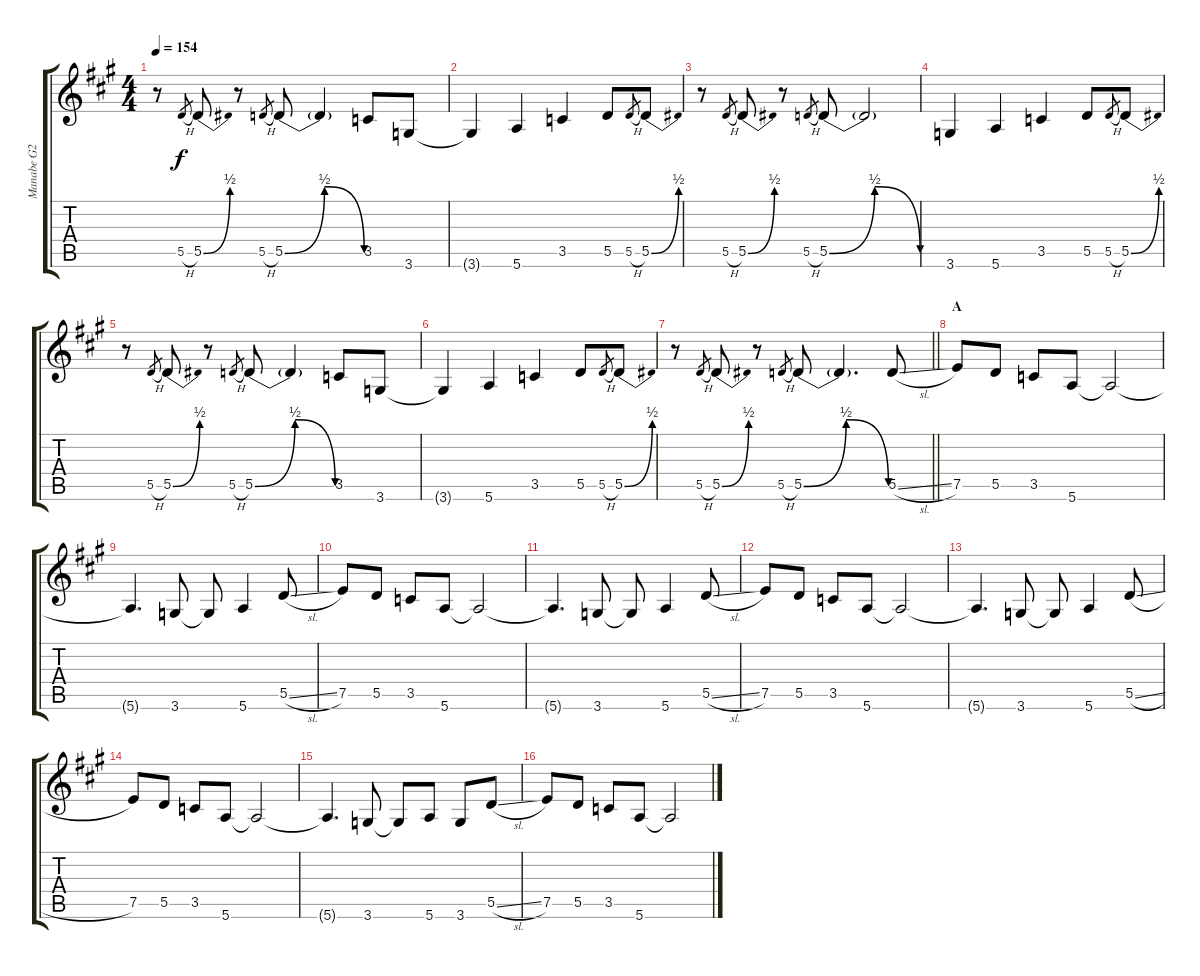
\track ("Manabe G2" "Manabe G2") {instrument overdrivenguitar}
\staff {score tabs}
\tuning (E4 B3 G3 D3 A2 E2) {hide}
\ts (4 4)
\tempo 154
\clef g2
\ks a
r.8{dy f} 5.5{h}.8{gr} 5.5{be (bend 0 0 60 2)}.8 r.8 5.5{h}.8{gr} 5.5{be (bendrelease 0 0 15 2 46 2 60 0)}.8 5.5{t}.4 3.5.8 3.6.8 |
3.6{t}.4 5.6.4 3.5.4 5.5.8 5.5{h}.8{gr} 5.5{be (bend 0 0 60 2)}.8 |
r.8 5.5{h}.8{gr} 5.5{be (bend 0 0 60 2)}.8 r.8 5.5{h}.8{gr} 5.5{be (bendrelease 0 0 15 2 40 2 60 0)}.8 5.5{t}.2 |
3.6.4 5.6.4 3.5.4 5.5.8 5.5{h}.8{gr} 5.5{be (bend 0 0 60 2)}.8 |
r.8 5.5{h}.8{gr} 5.5{be (bend 0 0 60 2)}.8 r.8 5.5{h}.8{gr} 5.5{be (bendrelease 0 0 15 2 46 2 60 0)}.8 5.5{t}.4 3.5.8 3.6.8 |
3.6{t}.4 5.6.4 3.5.4 5.5.8 5.5{h}.8{gr} 5.5{be (bend 0 0 60 2)}.8 |
\barLineRight lightlight
r.8 5.5{h}.8{gr} 5.5{be (bend 0 0 60 2)}.8 r.8 5.5{h}.8{gr} 5.5{be (bendrelease 0 0 15 2 40 2 60 0)}.8 5.5{t}.4{d} 5.5{sl}.8 |
\section ("" "A")
7.5.8 5.5.8 3.5.8 5.6.8 5.6{t}.2 |
5.6{t}.4{d} 3.6.8 3.6{t}.8 5.6.4 5.5{sl}.8 |
7.5.8 5.5.8 3.5.8 5.6.8 5.6{t}.2 |
5.6{t}.4{d} 3.6.8 3.6{t}.8 5.6.4 5.5{sl}.8 |
7.5.8 5.5.8 3.5.8 5.6.8 5.6{t}.2 |
5.6{t}.4{d} 3.6.8 3.6{t}.8 5.6.4 5.5{sl}.8 |
7.5.8 5.5.8 3.5.8 5.6.8 5.6{t}.2 |
5.6{t}.4{d} 3.6.8 3.6{t}.8 5.6.8 3.6.8 5.5{sl}.8 |
7.5.8 5.5.8 3.5.8 5.6.8 5.6{t}.2
